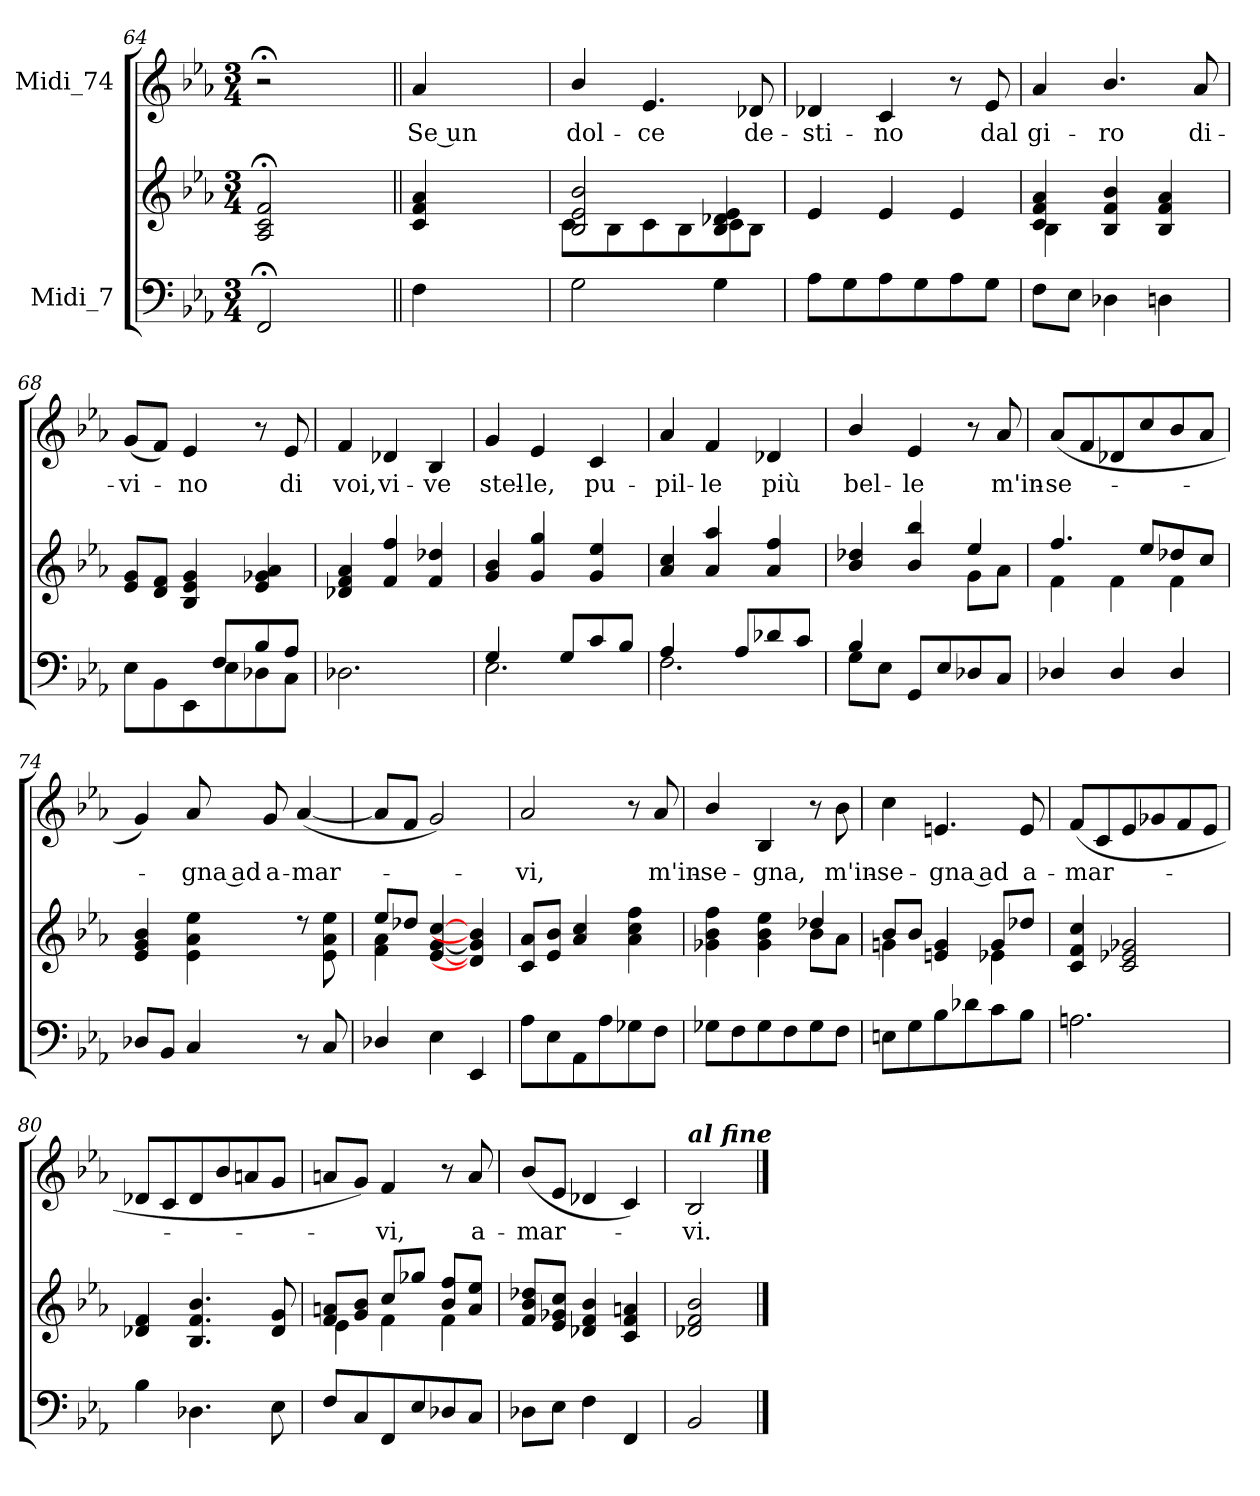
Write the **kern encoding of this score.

**kern	**kern	**kern	**text
*part2	*part2	*part1	*part1
*staff3	*staff2	*staff1	*staff1
*I"Midi_7	*	*I"Midi_74	*
*clefF4	*clefG2	*clefG2	*
*k[b-e-a-]	*k[b-e-a-]	*k[b-e-a-]	*
*E-:	*E-:	*E-:	*
*M3/4	*M3/4	*M3/4	*
=64	=64	=64	=64
*	*^	*	*
!	!	!LO:N:vis=1	!	!
2FF;<	2A-/;< 2c/;< 2f/;<	2.ryy	2r;<	.
4ryy	4ryy	.	4ryy	.
=64A||	=64A||	=64A||	=64A||	=64A||
!	!	!LO:N:vis=1	!	!LO:LY:b
4F	4c/ 4f/ 4a-/	2.ryy	4a-	Se un
2ryy	2ryy	.	2ryy	.
=65	=65	=65	=65	=65
!	!	!	!	!LO:LY:b
2G	2B-/ 2e-/ 2b-/	8c\L	4b-/	dol-
.	.	8B-\	.	.
!	!	!	!	!LO:LY:b
.	.	8c\	4.e-	-ce
.	.	8B-\	.	.
4G	4B-/ 4d-X/ 4e-/	8c\	.	.
!	!	!	!	!LO:LY:b
.	.	8B-\J	8d-X	de-
=66	=66	=66	=66	=66
!	!	!LO:N:vis=1	!	!LO:LY:b
8A-L	4e-/	2.ryy	4d-X	-sti-
8G	.	.	.	.
!	!	!	!	!LO:LY:b
8A-	4e-/	.	4c	-no
8G	.	.	.	.
8A-	4e-/	.	8r	.
!	!	!	!	!LO:LY:b
8GJ	.	.	8e-	dal
=67	=67	=67	=67	=67
!	!	!	!	!LO:LY:b
8FL	4c/ 4f/ 4a-/	4B-\	4a-	gi-
8E-J	.	.	.	.
!	!	!	!	!LO:LY:b
4D-X	4B-/ 4f/ 4b-/	2ryy	4.b-/	-ro
4Dn	4B-/ 4f/ 4a-/	.	.	.
!	!	!	!	!LO:LY:b
.	.	.	8a-	di-
=68	=68	=68	=68	=68
*^	*	*	*	*
!	!	!	!	!	!LO:LY:b
4.ryy	8E-L	8e-/ 8g/L	4.ryy	(<8gL	-vi-
.	8BB-	8d/ 8f/J	.	8fJ)	.
!	!	!	!	!	!LO:LY:b
.	8EE-	4B-/ 4e-/ 4g/	.	4e-	no
8F/L	8E-	.	4.ryy	.	.
8B-/	8D-X	4e-/ 4g-X/ 4a-/	.	8r	.
!	!	!	!	!	!LO:LY:b
8A-/J	8CJ	.	.	8e-	di
*	*	*v	*v	*	*
=69	=69	=69	=69	=69
!	!	!	!	!LO:LY:b
*v	*v	*	*	*
2.D-X	4d-X/ 4f/ 4a-/	4f	voi,
!	!	!	!LO:LY:b
.	4f/ 4ff/	4d-X	vi-
!	!	!	!LO:LY:b
.	4f/ 4dd-X/	4B-	-ve
!!LO:LB:g=z
=70	=70	=70	=70
*^	*^	*	*
!	!	!	!	!	!LO:LY:b
4G/	2.E-	4g/ 4b-/	4ryy	4g	stel-
!	!	!	!	!	!LO:LY:b
8ryy	.	4g/ 4gg/	8ryy	4e-	-le,
8G/L	.	.	4.ryy	.	.
!	!	!	!	!	!LO:LY:b
8c/	.	4g/ 4ee-/	.	4c	pu-
8B-/J	.	.	.	.	.
=71	=71	=71	=71	=71	=71
!	!	!	!	!	!LO:LY:b
4A-/	2.F	4a-/ 4cc/	4ryy	4a-	-pil-
!	!	!	!	!	!LO:LY:b
8ryy	.	4a-/ 4aa-/	8ryy	4f	-le
8A-/L	.	.	4.ryy	.	.
!	!	!	!	!	!LO:LY:b
8d-X/	.	4a-/ 4ff/	.	4d-X	più
8c/J	.	.	.	.	.
=72	=72	=72	=72	=72	=72
!	!	!	!	!	!LO:LY:b
4B-/	8GL	4b-/ 4dd-X/	4ryy	4b-/	bel-
.	8E-J	.	.	.	.
!	!	!	!	!	!LO:LY:b
2ryy	8GGL	4b-/ 4bb-/	4ryy	4e-	-le
.	8E-	.	.	.	.
.	8D-X	4ee-/	8g\L	8r	.
!	!	!	!	!	!LO:LY:b
.	8CJ	.	8a-\J	8a-	m'in-
=73	=73	=73	=73	=73	=73
!	!	!	!	!	!LO:LY:b
*v	*v	*	*	*	*
4D-X/	4.ff/	4f\	(<8a-L	-se-
.	.	.	8f	.
4D-/	.	4f\	8d-X	.
.	8ee-/L	.	8cc	.
4D-/	8dd-X/	4f\	8b-	.
.	8cc/J	.	8a-J	.
=74	=74	=74	=74	=74
!	!	!LO:N:vis=1	!	!
8D-XL	4e-/ 4g/ 4b-/	2.ryy	4g)	.
8BB-J	.	.	.	.
!	!	!	!	!LO:LY:b
4C	4e-\ 4a-\ 4ee-\	.	8a-	gna ad
!	!	!	!	!LO:LY:b
.	.	.	8g	a-
!	!	!	!	!LO:LY:b
8r	8r	.	(<[4a-	-mar-
8C	8e-\ 8a-\ 8ee-\	.	.	.
=75	=75	=75	=75	=75
4D-X/	8ee-/L	4f\ 4a-\	8a-L]	.
.	8dd-X/J	.	8fJ	.
4E-	[4e-/ [4g/ [4cc/	2ryy	2g)	.
4EE-	4d-/] 4g/] 4b-/]	.	.	.
=76	=76	=76	=76	=76
!	!	!LO:N:vis=1	!	!LO:LY:b
8A-L	8c/ 8a-/L	2.ryy	2a-	vi,
8E-	8e-/ 8b-/J	.	.	.
8AA-	4a-/ 4cc/	.	.	.
8A-	.	.	.	.
8G-X	4a-\ 4cc\ 4ff\	.	8r	.
!	!	!	!	!LO:LY:b
8FJ	.	.	8a-	m'in-
!!LO:LB:g=z
=77	=77	=77	=77	=77
!	!	!	!	!LO:LY:b
8G-XL	4g-X\ 4b-\ 4ff\	2ryy	4b-/	-se-
8F	.	.	.	.
!	!	!	!	!LO:LY:b
8G-	4g-\ 4b-\ 4ee-\	.	4B-	-gna,
8F	.	.	.	.
8G-	4dd-X/	8b-\L	8r	.
!	!	!	!	!LO:LY:b
8FJ	.	8a-\J	8b-	m'in-
=78	=78	=78	=78	=78
!	!	!	!	!LO:LY:b
8EnL	8b-/L	4gn\	4cc	-se-
8G	8b-/J	.	.	.
!	!	!	!	!LO:LY:b
8B-	4en/ 4g/	4ryy	4.en	-gna ad
8d-X	.	.	.	.
8c	8g/L	4e-\	.	.
!	!	!	!	!LO:LY:b
8B-J	8dd-X/J	.	8e	a-
=79	=79	=79	=79	=79
!	!	!LO:N:vis=1	!	!LO:LY:b
2.An	4c/ 4f/ 4cc/	2.ryy	(<8fL	-mar-
.	.	.	8c	.
.	2c/ 2e-X/ 2g-X/	.	8e-	.
.	.	.	8g-X	.
.	.	.	8f	.
.	.	.	8e-J	.
=80	=80	=80	=80	=80
!	!	!LO:N:vis=1	!	!
4B-	4d-X/ 4f/	2.ryy	8d-XL	.
.	.	.	8c	.
4.D-X	4.B-/ 4.f/ 4.b-/	.	8d-	.
.	.	.	8b-	.
.	.	.	8an	.
8E-	8d-/ 8g/	.	8gJ	.
=81	=81	=81	=81	=81
8FL	8f/ 8an/L	4e-\	8anL	.
8C	8g/ 8b-/J	.	8gJ)	.
!	!	!	!	!LO:LY:b
8FF	8cc/L	4f\	4f	vi,
8E-	8gg-X/J	.	.	.
8D-X	8b-/ 8ff/L	4f\	8r	.
!	!	!	!	!LO:LY:b
8CJ	8a/ 8ee-/J	.	8a	a-
=82	=82	=82	=82	=82
!	!	!LO:N:vis=1	!	!LO:LY:b
8D-XL	8f/ 8b-/ 8dd-X/L	2.ryy	(<8b-L	-mar-
8E-J	8e-/ 8g-X/ 8cc/J	.	8e-J	.
4F	4d-X/ 4f/ 4b-/	.	4d-X	.
4FF	4c/ 4f/ 4an/	.	4c)	.
=83	=83	=83	=83	=83
!	!	!	!LO:TX:a:Bi:t=al fine	!
!	!	!	!	!LO:LY:b
2BB-	2d-X/ 2f/ 2b-/	2ryy	2B-	vi.
*	*v	*v	*	*
==	==	==	==
*-	*-	*-	*-
